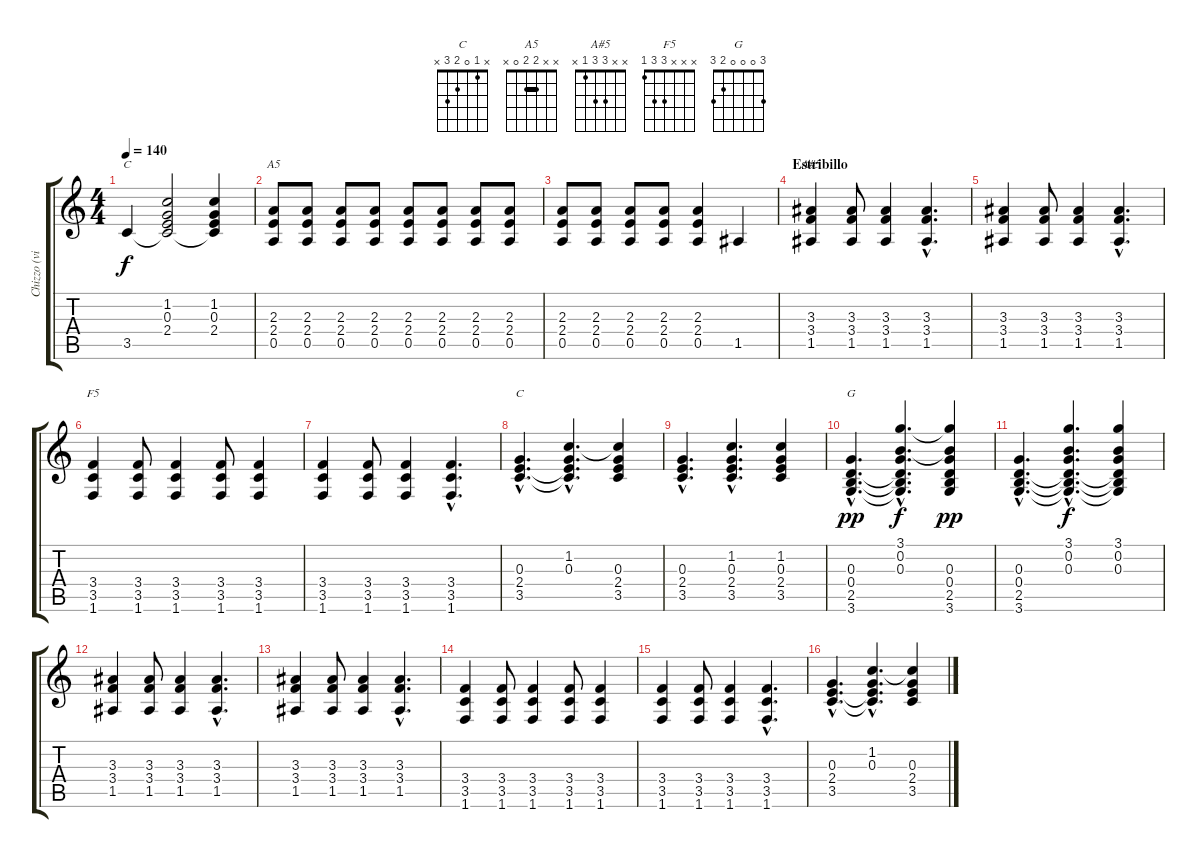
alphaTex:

\track ("Chizzo (viola)" "Chizzo (vi") {instrument overdrivenguitar}
\staff {score tabs}
\tuning (E4 B3 G3 D3 A2 E2) {hide}
\chord ("C" 0 1 0 2 3 x)
\chord ("A5" x x 2 2 0 x) {barre 2}
\chord ("A#5" x x 3 3 1 x)
\chord ("F5" x x x 3 3 1)
\chord ("C" x 1 0 2 3 x)
\chord ("G" 3 0 0 0 2 3)
\ts (4 4)
\tempo 140
\clef g2
\ks c
3.5.4{ch "C" dy f} (1.2 0.3 2.4 3.5{t}).2 (1.2 0.3 2.4 3.5{t}).4 |
(2.3 2.4 0.5).8{ch "A5"} (2.3 2.4 0.5).8 (2.3 2.4 0.5).8 (2.3 2.4 0.5).8 (2.3 2.4 0.5).8 (2.3 2.4 0.5).8 (2.3 2.4 0.5).8 (2.3 2.4 0.5).8 |
(2.3 2.4 0.5).8 (2.3 2.4 0.5).8 (2.3 2.4 0.5).8 (2.3 2.4 0.5).8 (2.3 2.4 0.5).4 1.5.4 |
\section ("" "Estribillo")
(3.3 3.4 1.5).4{ch "A#5"} (3.3 3.4 1.5).8 (3.3 3.4 1.5).4 (3.3{hac} 3.4{hac} 1.5{hac}).4{d} |
(3.3 3.4 1.5).4 (3.3 3.4 1.5).8 (3.3 3.4 1.5).4 (3.3{hac} 3.4{hac} 1.5{hac}).4{d} |
(3.4 3.5 1.6).4{ch "F5"} (3.4 3.5 1.6).8 (3.4 3.5 1.6).4 (3.4 3.5 1.6).8 (3.4 3.5 1.6).4 |
(3.4 3.5 1.6).4 (3.4 3.5 1.6).8 (3.4 3.5 1.6).4 (3.4{hac} 3.5{hac} 1.6{hac}).4{d} |
(0.3{hac} 2.4{hac} 3.5{hac}).4{d ch "C"} (1.2{hac} 0.3{hac} 2.4{hac t} 3.5{hac t}).4{d} (1.2{t} 0.3 2.4 3.5).4 |
(0.3{hac} 2.4{hac} 3.5{hac}).4{d} (1.2{hac} 0.3{hac} 2.4{hac} 3.5{hac}).4{d} (1.2 0.3 2.4 3.5).4 |
(0.3{hac} 0.4{hac} 2.5{hac} 3.6{hac}).4{d ch "G" dy pp} (3.1{hac} 0.2{hac} 0.3{hac} 0.4{hac t} 2.5{hac t} 3.6{hac t}).4{d dy f} (3.1{t} 0.2{t} 0.3 0.4 2.5 3.6).4{dy pp} |
(0.3{hac} 0.4{hac} 2.5{hac} 3.6{hac}).4{d} (3.1{hac} 0.2{hac} 0.3{hac} 0.4{hac t} 2.5{hac t} 3.6{hac t}).4{d dy f} (3.1 0.2 0.3 0.4{t} 2.5{t} 3.6{t}).4 |
(3.3 3.4 1.5).4 (3.3 3.4 1.5).8 (3.3 3.4 1.5).4 (3.3{hac} 3.4{hac} 1.5{hac}).4{d} |
(3.3 3.4 1.5).4 (3.3 3.4 1.5).8 (3.3 3.4 1.5).4 (3.3{hac} 3.4{hac} 1.5{hac}).4{d} |
(3.4 3.5 1.6).4 (3.4 3.5 1.6).8 (3.4 3.5 1.6).4 (3.4 3.5 1.6).8 (3.4 3.5 1.6).4 |
(3.4 3.5 1.6).4 (3.4 3.5 1.6).8 (3.4 3.5 1.6).4 (3.4{hac} 3.5{hac} 1.6{hac}).4{d} |
(0.3{hac} 2.4{hac} 3.5{hac}).4{d} (1.2{hac} 0.3{hac} 2.4{hac t} 3.5{hac t}).4{d} (1.2{t} 0.3 2.4 3.5).4
